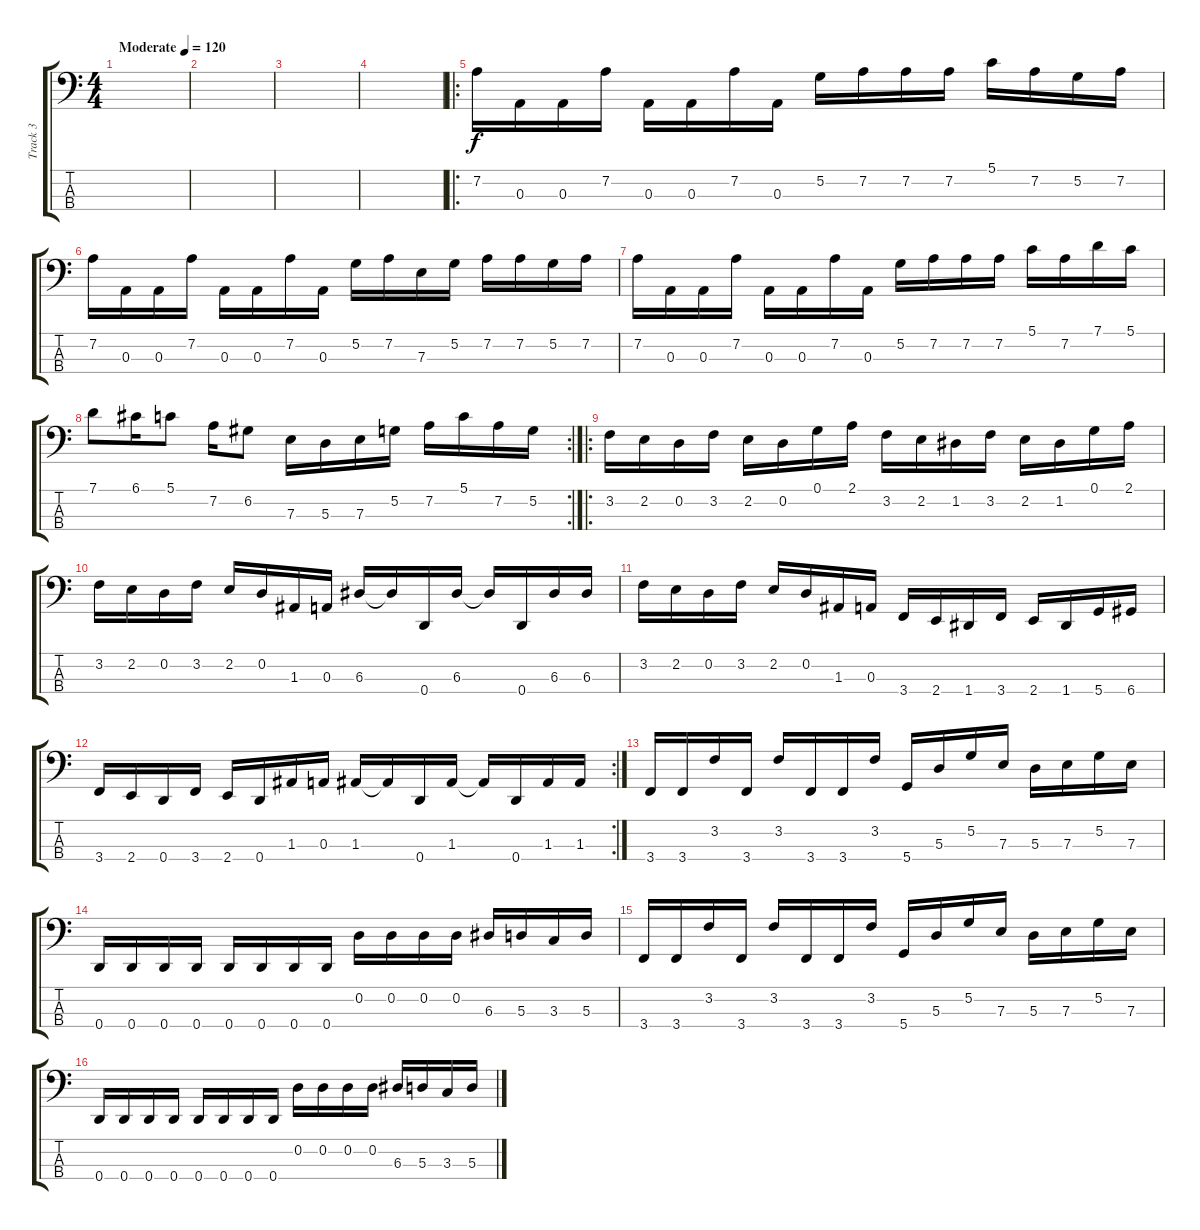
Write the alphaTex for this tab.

\track ("Track 3" "Track 3") {instrument electricbasspick}
\staff {score tabs}
\tuning (G2 D2 A1 D1) {hide}
\ts (4 4)
\tempo (120 "Moderate")
\clef f4
\ks c
|
|
|
|
\ro
7.2.16 0.3.16 0.3.16 7.2.16 0.3.16 0.3.16 7.2.16 0.3.16 5.2.16 7.2.16 7.2.16 7.2.16 5.1.16 7.2.16 5.2.16 7.2.16 |
7.2.16 0.3.16 0.3.16 7.2.16 0.3.16 0.3.16 7.2.16 0.3.16 5.2.16 7.2.16 7.3.16 5.2.16 7.2.16 7.2.16 5.2.16 7.2.16 |
7.2.16 0.3.16 0.3.16 7.2.16 0.3.16 0.3.16 7.2.16 0.3.16 5.2.16 7.2.16 7.2.16 7.2.16 5.1.16 7.2.16 7.1.16 5.1.16 |
\rc 2
7.1.8 6.1.16 5.1.8 7.2.16 6.2.8 7.3.16 5.3.16 7.3.16 5.2.16 7.2.16 5.1.16 7.2.16 5.2.16 |
\ro
3.2.16 2.2.16 0.2.16 3.2.16 2.2.16 0.2.16 0.1.16 2.1.16 3.2.16 2.2.16 1.2.16 3.2.16 2.2.16 1.2.16 0.1.16 2.1.16 |
3.2.16 2.2.16 0.2.16 3.2.16 2.2.16 0.2.16 1.3.16 0.3.16 6.3.16 6.3{t}.16 0.4.16 6.3.16 6.3{t}.16 0.4.16 6.3.16 6.3.16 |
3.2.16 2.2.16 0.2.16 3.2.16 2.2.16 0.2.16 1.3.16 0.3.16 3.4.16 2.4.16 1.4.16 3.4.16 2.4.16 1.4.16 5.4.16 6.4.16 |
\rc 2
3.4.16 2.4.16 0.4.16 3.4.16 2.4.16 0.4.16 1.3.16 0.3.16 1.3.16 1.3{t}.16 0.4.16 1.3.16 1.3{t}.16 0.4.16 1.3.16 1.3.16 |
3.4.16 3.4.16 3.2.16 3.4.16 3.2.16 3.4.16 3.4.16 3.2.16 5.4.16 5.3.16 5.2.16 7.3.16 5.3.16 7.3.16 5.2.16 7.3.16 |
0.4.16 0.4.16 0.4.16 0.4.16 0.4.16 0.4.16 0.4.16 0.4.16 0.2.16 0.2.16 0.2.16 0.2.16 6.3.16 5.3.16 3.3.16 5.3.16 |
3.4.16 3.4.16 3.2.16 3.4.16 3.2.16 3.4.16 3.4.16 3.2.16 5.4.16 5.3.16 5.2.16 7.3.16 5.3.16 7.3.16 5.2.16 7.3.16 |
0.4.16 0.4.16 0.4.16 0.4.16 0.4.16 0.4.16 0.4.16 0.4.16 0.2.16 0.2.16 0.2.16 0.2.16 6.3.16 5.3.16 3.3.16 5.3.16
